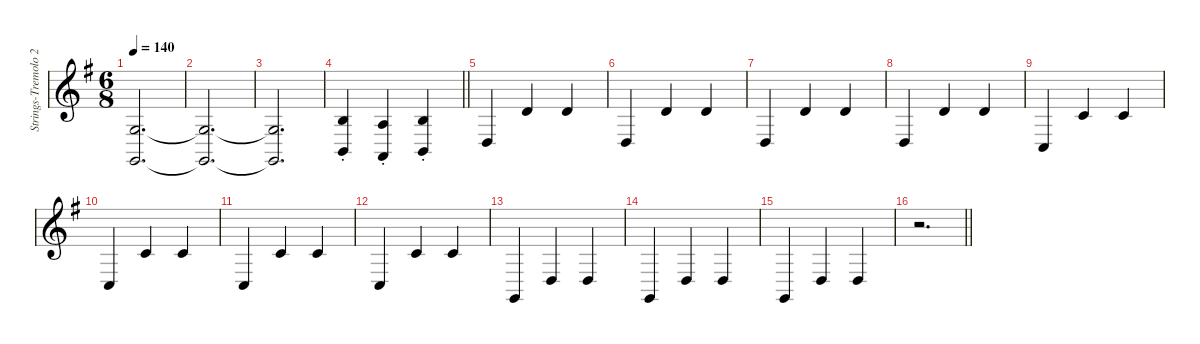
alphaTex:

\defaultSystemsLayout 8
\hideDynamics
\bracketExtendMode groupsimilarinstruments
\firstSystemTrackNameMode fullname
\otherSystemsTrackNameOrientation horizontal
\track ("Strings-Tremolo 2" "vln.") {defaultSystemsLayout 8 instrument tremolostrings}
\staff {score}
\tuning (E4 B3 G3 D3 A2 E2)
\ts (6 8)
\tempo 140
\clef g2
\ks g
(5.4{acc forcenatural} 3.6{acc forcenatural}).2{d dy f beam Up} |
(5.4{t acc forcenatural} 3.6{t acc forcenatural}).2{d beam Up} |
(5.4{t acc forcenatural} 3.6{t acc forcenatural}).2{d beam Up} |
\barLineRight lightlight
(9.4{st acc forcenatural} 7.6{st acc forcenatural}).4{beam Up} (7.4{st acc forcenatural} 5.6{st acc forcenatural}).4{beam Up} (9.4{st acc forcenatural} 7.6{st acc forcenatural}).4{beam Up} |
10.6{acc forcenatural}.4{beam Up} 12.4{acc forcenatural}.4{beam Up} 12.4{acc forcenatural}.4{beam Up} |
10.6{acc forcenatural}.4{beam Up} 12.4{acc forcenatural}.4{beam Up} 12.4{acc forcenatural}.4{beam Up} |
10.6{acc forcenatural}.4{beam Up} 12.4{acc forcenatural}.4{beam Up} 12.4{acc forcenatural}.4{beam Up} |
10.6{acc forcenatural}.4{beam Up} 12.4{acc forcenatural}.4{beam Up} 12.4{acc forcenatural}.4{beam Up} |
8.6{acc forcenatural}.4{beam Up} 10.4{acc forcenatural}.4{beam Up} 10.4{acc forcenatural}.4{beam Up} |
8.6{acc forcenatural}.4{beam Up} 10.4{acc forcenatural}.4{beam Up} 10.4{acc forcenatural}.4{beam Up} |
8.6{acc forcenatural}.4{beam Up} 10.4{acc forcenatural}.4{beam Up} 10.4{acc forcenatural}.4{beam Up} |
8.6{acc forcenatural}.4{beam Up} 10.4{acc forcenatural}.4{beam Up} 10.4{acc forcenatural}.4{beam Up} |
3.6{acc forcenatural}.4{beam Up} 5.5{acc forcenatural}.4{beam Up} 5.5{acc forcenatural}.4{beam Up} |
3.6{acc forcenatural}.4{beam Up} 5.5{acc forcenatural}.4{beam Up} 5.5{acc forcenatural}.4{beam Up} |
3.6{acc forcenatural}.4{beam Up} 5.5{acc forcenatural}.4{beam Up} 5.5{acc forcenatural}.4{beam Up} |
\barLineRight lightlight
r.2{d beam Down}
